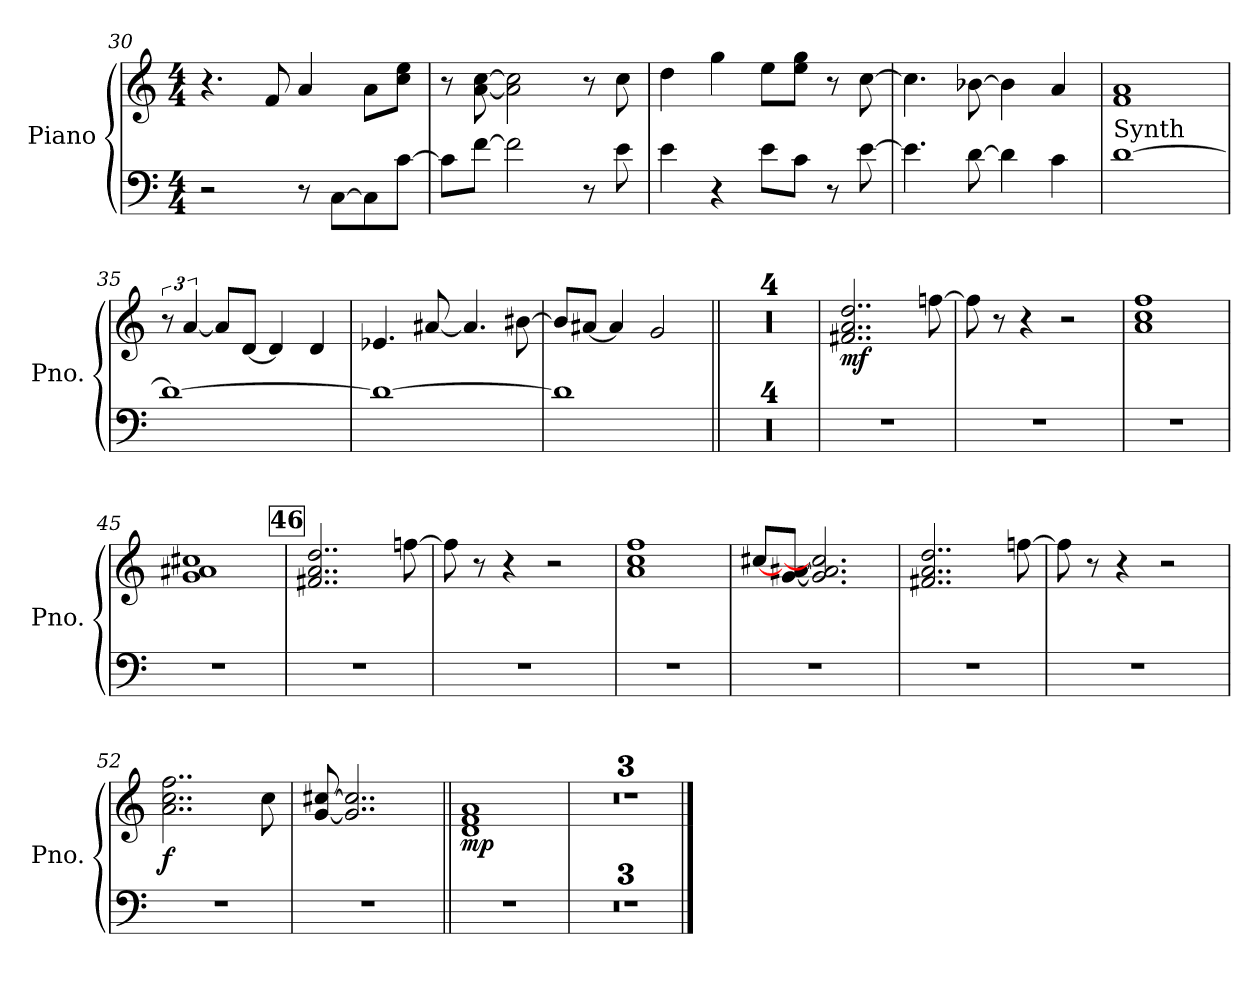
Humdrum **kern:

**kern	**kern	**dynam
*part1	*part1	*part1
*staff2	*staff1	*staff1/2
*I"Piano	*	*
*I'Pno.	*	*
*clefF4	*clefG2	*
*k[]	*k[]	*
*M4/4	*M4/4	*
=30	=30	=30
2r	4.r	.
.	8f/	.
8r	4a/	.
[8C\L	.	.
8C\]	8a\L	.
[8c\J	8cc\ 8ee\J	.
!!LO:LB:g=z
=31	=31	=31
8c\L]	8r	.
[8f\J	[8a\ [8cc\	.
2f\]	2a\] 2cc\]	.
8r	8r	.
8e\	8cc\	.
=32	=32	=32
4e\	4dd\	.
4r	4gg\	.
8e\L	8ee\L	.
8c\J	8ee\ 8gg\J	.
8r	8r	.
[8e\	[8cc\	.
=33	=33	=33
4.e\]	4.cc\]	.
[8d\	[8b-X\	.
4d\]	4b-\]	.
4c\	4a/	.
=34	=34	=34
!LO:TX:a:t=Synth	!	!
[1d	1f 1a	.
=35	=35	=35
1d_	12r	.
.	[6a/	.
.	8a/L]	.
.	[8d/J	.
.	4d/]	.
.	4d/	.
=36	=36	=36
1d_	4.e-X/	.
.	[8a#X/	.
.	4.a#/]	.
.	[8b#X\	.
=37	=37	=37
1d]	8b#/L]	.
.	[8a#X/J	.
.	4a#/]	.
.	2g/	.
=38||	=38||	=38||
1r	1r	.
=39	=39	=39
1r	1r	.
=40	=40	=40
1r	1r	.
=41	=41	=41
1r	1r	.
=42	=42	=42
!	!	!LO:DY:b
1r	2..f#X/ 2..a/ 2..dd/	mf
.	[8ffn\	.
!!LO:LB:g=z
=43	=43	=43
1r	8ff\]	.
.	8r	.
.	4r	.
.	2r	.
=44	=44	=44
1r	1a 1cc 1ff	.
=45	=45	=45
1r	1g 1a#X 1cc#X	.
!!LO:REH:place=s1:a:B:fs=14:t=46
=46	=46	=46
1r	2..f#X/ 2..a/ 2..dd/	.
.	[8ffn\	.
=47	=47	=47
1r	8ff\]	.
.	8r	.
.	4r	.
.	2r	.
=48	=48	=48
1r	1a 1cc 1ff	.
=49	=49	=49
1r	[8cc#X/L	.
.	[8g/ [8a#X/J	.
.	2.g/] 2.a#/] 2.cc#/]	.
=50	=50	=50
1r	2..f#X/ 2..a/ 2..dd/	.
.	[8ffn\	.
=51	=51	=51
1r	8ff\]	.
.	8r	.
.	4r	.
.	2r	.
=52	=52	=52
!	!	!LO:DY:b
1r	2..a\ 2..cc\ 2..ff\	f
.	8cc\	.
=53	=53	=53
1r	[8g/ [8cc#X/	.
.	2..g/] 2..cc#/]	.
=54||	=54||	=54||
!	!	!LO:DY:b
1r	1d 1f 1a	mp
=55	=55	=55
1r	1r	.
=56	=56	=56
1r	1r	.
=57	=57	=57
1r	1r	.
==	==	==
*-	*-	*-
